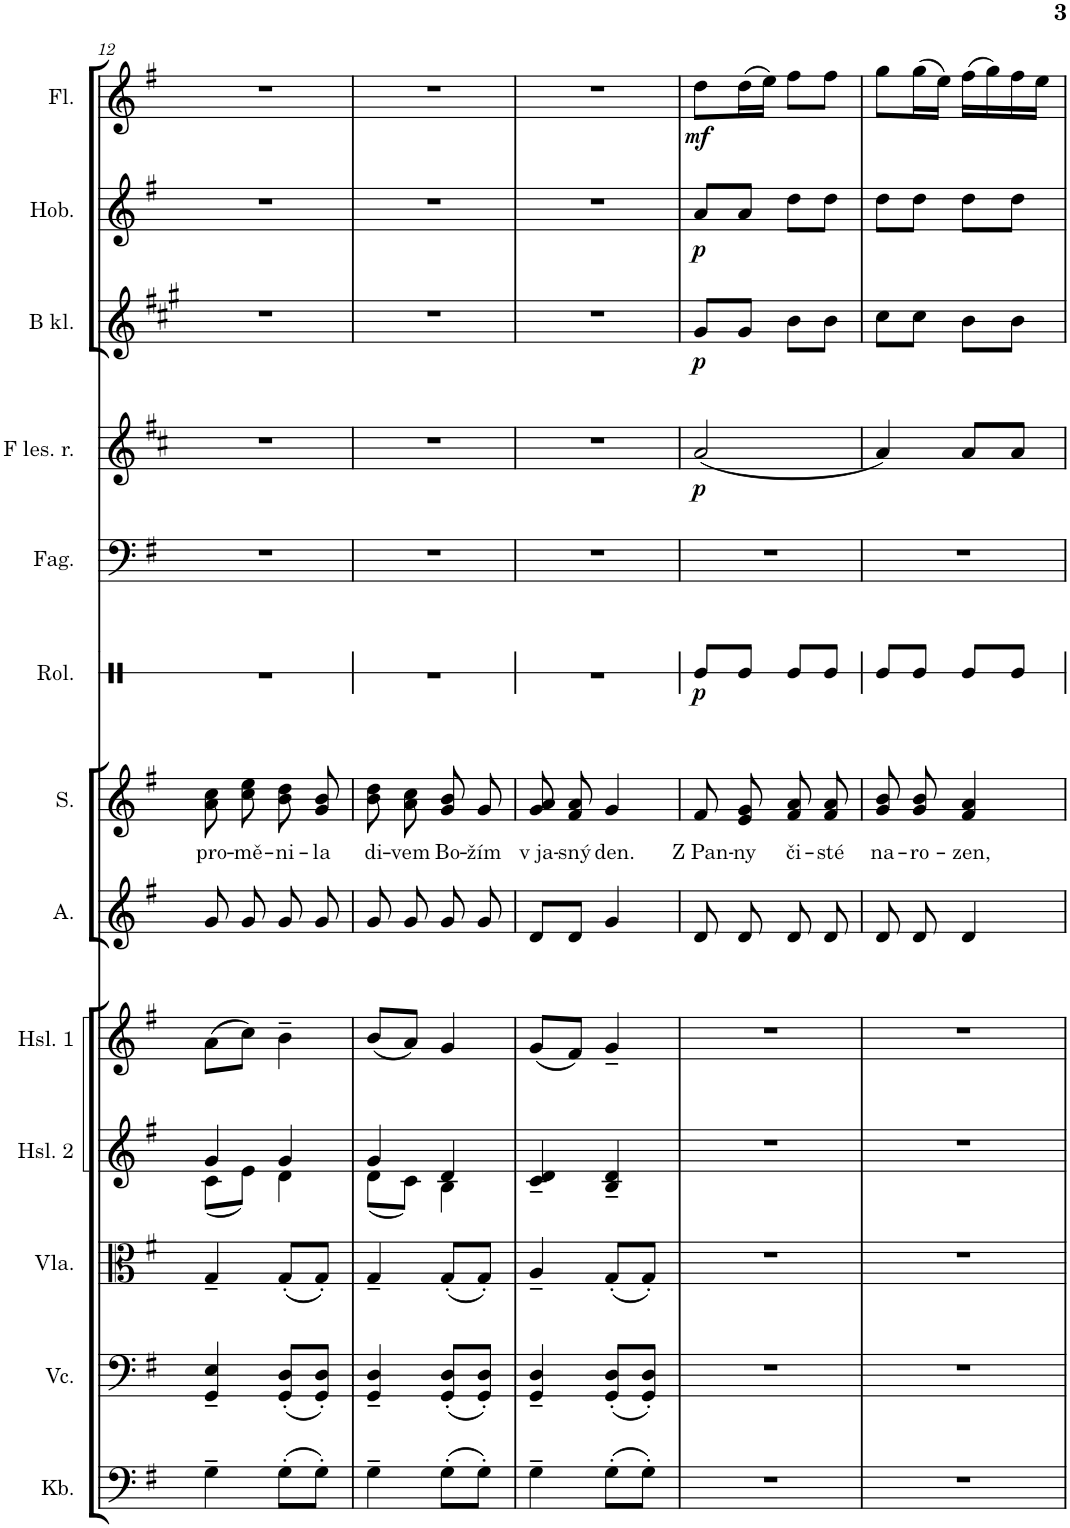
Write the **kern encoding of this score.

**kern	**kern	**kern	**kern	**kern	**kern	**kern	**text	**kern	**dynam	**kern	**kern	**dynam	**kern	**dynam	**kern	**dynam	**kern	**dynam
*part13	*part12	*part11	*part10	*part9	*part8	*part7	*part7	*part6	*part6	*part5	*part4	*part4	*part3	*part3	*part2	*part2	*part1	*part1
*staff13	*staff12	*staff11	*staff10	*staff9	*staff8	*staff7	*staff7	*staff6	*staff6	*staff5	*staff4	*staff4	*staff3	*staff3	*staff2	*staff2	*staff1	*staff1
*I"Kontrabas	*I"Violoncello	*I"Viola	*I"Housle 2	*I"Housle 1	*I"Alt	*I"Soprán	*	*I"Rolničky	*	*I"Fagot	*I"F lesní roh	*	*I"B klarinet	*	*I"Hoboj	*	*I"Flétna	*
*I'Kb.	*I'Vc.	*I'Vla.	*I'Hsl. 2	*I'Hsl. 1	*I'A.	*I'S.	*	*I'Rol.	*	*I'Fag.	*I'F les. r.	*	*I'B kl.	*	*I'Hob.	*	*I'Fl.	*
!!LO:PB:g=z
*clefF4	*clefF4	*clefC3	*clefG2	*clefG2	*clefG2	*clefG2	*	*clefX	*	*clefF4	*clefG2	*	*clefG2	*	*clefG2	*	*clefG2	*
*Trd7c12	*	*	*	*	*	*	*	*	*	*	*Trd4c7	*	*Trd1c2	*	*	*	*	*
*k[f#]	*k[f#]	*k[f#]	*k[f#]	*k[f#]	*k[f#]	*k[f#]	*	*k[]	*	*k[f#]	*k[f#c#]	*	*k[f#c#g#]	*	*k[f#]	*	*k[f#]	*
*M2/4	*M2/4	*M2/4	*M2/4	*M2/4	*M2/4	*M2/4	*	*M2/4	*	*M2/4	*M2/4	*	*M2/4	*	*M2/4	*	*M2/4	*
=12	=12	=12	=12	=12	=12	=12	=12	=12	=12	=12	=12	=12	=12	=12	=12	=12	=12	=12
*	*	*	*^	*	*	*	*	*	*	*	*	*	*	*	*	*	*	*
!	!	!	!	!	!	!	!	!LO:LY:b	!	!	!	!	!	!	!	!	!	!	!
4G~\	4GG/~ 4E/~	4G~/	4g/	(8c\L	(8a\L	8g/	8a\ 8cc\L	pro-	2r	.	2r	2r	.	2r	.	2r	.	2r	.
!	!	!	!	!	!	!	!	!LO:LY:b	!	!	!	!	!	!	!	!	!	!	!
.	.	.	.	8e\J)	8cc\J)	8g/	8cc\ 8ee\J	-mě-	.	.	.	.	.	.	.	.	.	.	.
!	!	!	!	!	!	!	!	!LO:LY:b	!	!	!	!	!	!	!	!	!	!	!
(8G'\L	(8GG/' 8D/'L	(8G'/L	4g/	4d\	4b~\	8g/	8b\ 8dd\L	-ni-	.	.	.	.	.	.	.	.	.	.	.
!	!	!	!	!	!	!	!	!LO:LY:b	!	!	!	!	!	!	!	!	!	!	!
8G'\J)	8GG/' 8D/'J)	8G'/J)	.	.	.	8g/	8g\ 8b\J	-la	.	.	.	.	.	.	.	.	.	.	.
=13	=13	=13	=13	=13	=13	=13	=13	=13	=13	=13	=13	=13	=13	=13	=13	=13	=13	=13	=13
!	!	!	!	!	!	!	!	!LO:LY:b	!	!	!	!	!	!	!	!	!	!	!
4G~\	4GG/~ 4D/~	4G~/	4g/	(8d\L	(8b/L	8g/	8b\ 8dd\L	di-	2r	.	2r	2r	.	2r	.	2r	.	2r	.
!	!	!	!	!	!	!	!	!LO:LY:b	!	!	!	!	!	!	!	!	!	!	!
.	.	.	.	8c\J)	8a/J)	8g/	8a\ 8cc\J	-vem	.	.	.	.	.	.	.	.	.	.	.
!	!	!	!	!	!	!	!	!LO:LY:b	!	!	!	!	!	!	!	!	!	!	!
(8G'\L	(8GG/' 8D/'L	(8G'/L	4d/	4B\	4g/	8g/	8g/ 8b/L	Bo-	.	.	.	.	.	.	.	.	.	.	.
!	!	!	!	!	!	!	!	!LO:LY:b	!	!	!	!	!	!	!	!	!	!	!
8G'\J)	8GG/' 8D/'J)	8G'/J)	.	.	.	8g/	8g/J	-žím	.	.	.	.	.	.	.	.	.	.	.
*	*	*	*v	*v	*	*	*	*	*	*	*	*	*	*	*	*	*	*	*
=14	=14	=14	=14	=14	=14	=14	=14	=14	=14	=14	=14	=14	=14	=14	=14	=14	=14	=14
!	!	!	!	!	!	!	!LO:LY:b	!	!	!	!	!	!	!	!	!	!	!
4G~\	4GG/~ 4D/~	4A~/	4c/~ 4d/~	(8g/L	8d/L	8g/ 8a/L	v ja-	2r	.	2r	2r	.	2r	.	2r	.	2r	.
!	!	!	!	!	!	!	!LO:LY:b	!	!	!	!	!	!	!	!	!	!	!
.	.	.	.	8f#/J)	8d/J	8f#/ 8a/J	-sný	.	.	.	.	.	.	.	.	.	.	.
!	!	!	!	!	!	!	!LO:LY:b	!	!	!	!	!	!	!	!	!	!	!
(8G'\L	(8GG/' 8D/'L	(8G'/L	4B/~ 4d/~	4g~/	4g/	4g/	den.	.	.	.	.	.	.	.	.	.	.	.
8G'\J)	8GG/' 8D/'J)	8G'/J)	.	.	.	.	.	.	.	.	.	.	.	.	.	.	.	.
=15	=15	=15	=15	=15	=15	=15	=15	=15	=15	=15	=15	=15	=15	=15	=15	=15	=15	=15
!	!	!	!	!	!	!	!LO:LY:b	!	!LO:DY:b	!	!	!LO:DY:b	!	!LO:DY:b	!	!LO:DY:b	!	!LO:DY:b
2r	2r	2r	2r	2r	8d/	8f#/L	Z Pan-	8Re/L	p	2r	(2a/	p	8g#/L	p	8a/L	p	8dd\L	mf
!	!	!	!	!	!	!	!LO:LY:b	!	!	!	!	!	!	!	!	!	!	!
.	.	.	.	.	8d/	8e/ 8g/J	-ny	8Re/J	.	.	.	.	8g#/J	.	8a/J	.	(16dd\L	.
.	.	.	.	.	.	.	.	.	.	.	.	.	.	.	.	.	16ee\JJ)	.
!	!	!	!	!	!	!	!LO:LY:b	!	!	!	!	!	!	!	!	!	!	!
.	.	.	.	.	8d/	8f#/ 8a/L	či-	8Re/L	.	.	.	.	8b\L	.	8dd\L	.	8ff#\L	.
!	!	!	!	!	!	!	!LO:LY:b	!	!	!	!	!	!	!	!	!	!	!
.	.	.	.	.	8d/	8f#/ 8a/J	-sté	8Re/J	.	.	.	.	8b\J	.	8dd\J	.	8ff#\J	.
=16	=16	=16	=16	=16	=16	=16	=16	=16	=16	=16	=16	=16	=16	=16	=16	=16	=16	=16
!	!	!	!	!	!	!	!LO:LY:b	!	!	!	!	!	!	!	!	!	!	!
2r	2r	2r	2r	2r	8d/	8g/ 8b/L	na-	8Re/L	.	2r	4a/)	.	8cc#\L	.	8dd\L	.	8gg\L	.
!	!	!	!	!	!	!	!LO:LY:b	!	!	!	!	!	!	!	!	!	!	!
.	.	.	.	.	8d/	8g/ 8b/J	-ro-	8Re/J	.	.	.	.	8cc#\J	.	8dd\J	.	(16gg\L	.
.	.	.	.	.	.	.	.	.	.	.	.	.	.	.	.	.	16ee\JJ)	.
!	!	!	!	!	!	!	!LO:LY:b	!	!	!	!	!	!	!	!	!	!	!
.	.	.	.	.	4d/	4f#/ 4a/	-zen,	8Re/L	.	.	8a/L	.	8b\L	.	8dd\L	.	(16ff#\LL	.
.	.	.	.	.	.	.	.	.	.	.	.	.	.	.	.	.	16gg\)	.
.	.	.	.	.	.	.	.	8Re/J	.	.	8a/J	.	8b\J	.	8dd\J	.	16ff#\	.
.	.	.	.	.	.	.	.	.	.	.	.	.	.	.	.	.	16ee\JJ	.
=	=	=	=	=	=	=	=	=	=	=	=	=	=	=	=	=	=	=
*-	*-	*-	*-	*-	*-	*-	*-	*-	*-	*-	*-	*-	*-	*-	*-	*-	*-	*-
